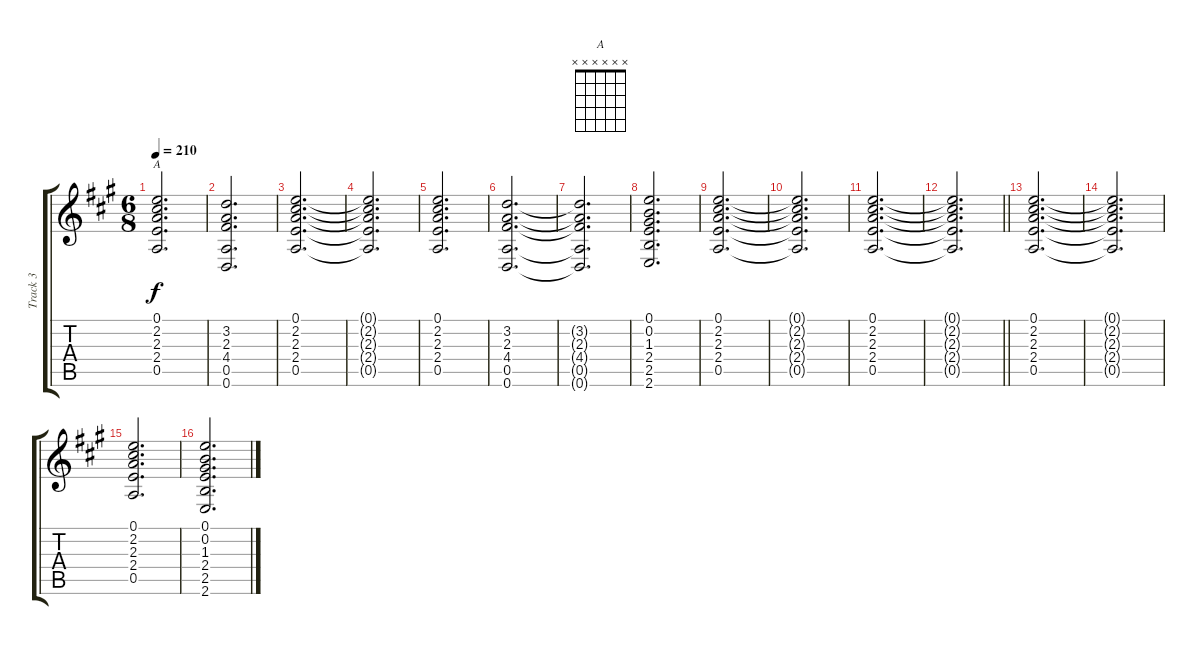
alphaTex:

\track ("Track 3" "Track 3") {instrument electricguitarclean}
\staff {score tabs}
\tuning (E4 B3 G3 D3 A2 D2) {hide}
\chord ("A" x x x x x x)
\ts (6 8)
\tempo 210
\clef g2
\ks a
(0.1{t} 2.2{t} 2.3{t} 2.4{t} 0.5{t}).2{d ch "A" dy f} |
(3.2 2.3 4.4 0.5 0.6).2{d} |
(0.1 2.2 2.3 2.4 0.5).2{d} |
(0.1{t} 2.2{t} 2.3{t} 2.4{t} 0.5{t}).2{d} |
(0.1 2.2 2.3 2.4 0.5).2{d} |
(3.2 2.3 4.4 0.5 0.6).2{d} |
(3.2{t} 2.3{t} 4.4{t} 0.5{t} 0.6{t}).2{d} |
(0.1 0.2 1.3 2.4 2.5 2.6).2{d} |
(0.1 2.2 2.3 2.4 0.5).2{d} |
(0.1{t} 2.2{t} 2.3{t} 2.4{t} 0.5{t}).2{d} |
(0.1 2.2 2.3 2.4 0.5).2{d} |
\barLineRight lightlight
(0.1{t} 2.2{t} 2.3{t} 2.4{t} 0.5{t}).2{d} |
(0.1 2.2 2.3 2.4 0.5).2{d} |
(0.1{t} 2.2{t} 2.3{t} 2.4{t} 0.5{t}).2{d} |
(0.1 2.2 2.3 2.4 0.5).2{d} |
(0.1 0.2 1.3 2.4 2.5 2.6).2{d}
